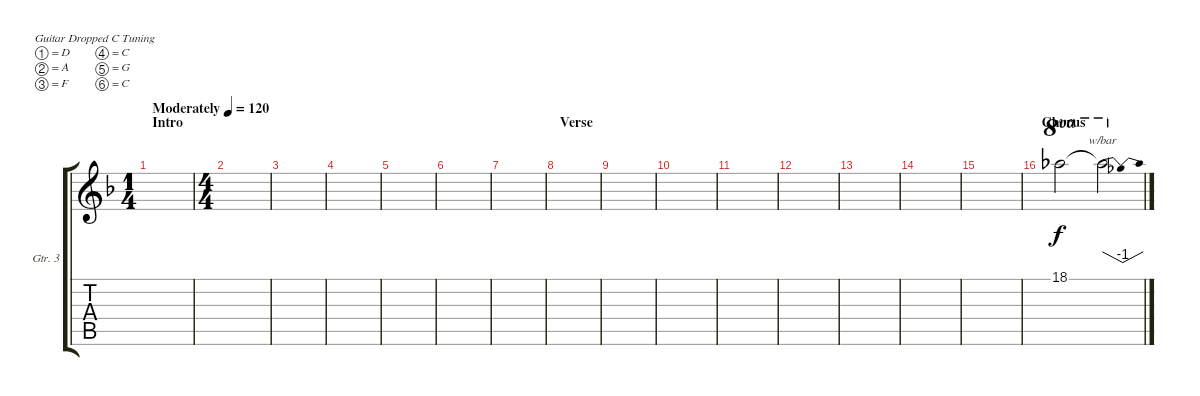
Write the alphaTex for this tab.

\defaultSystemsLayout 4
\bracketExtendMode groupsimilarinstruments
\firstSystemTrackNameOrientation horizontal
\otherSystemsTrackNameOrientation horizontal
\track ("Electric Guitar" "Gtr. 3") {instrument distortionguitar}
\staff {score tabs}
\tuning (D4 A3 F3 C3 G2 C2)
\ts (1 4)
\section ("" "Intro")
\tempo (120 "Moderately")
\clef g2
\ks f
|
\ts (4 4)
|
|
|
|
|
|
\section ("" "Verse")
|
|
|
|
|
|
|
|
\section ("" "Chorus")
18.1.2{ot 8va} 18.1{t}.2{tbe (dip default 0 0 15 -4 30 0) ot 8va}
